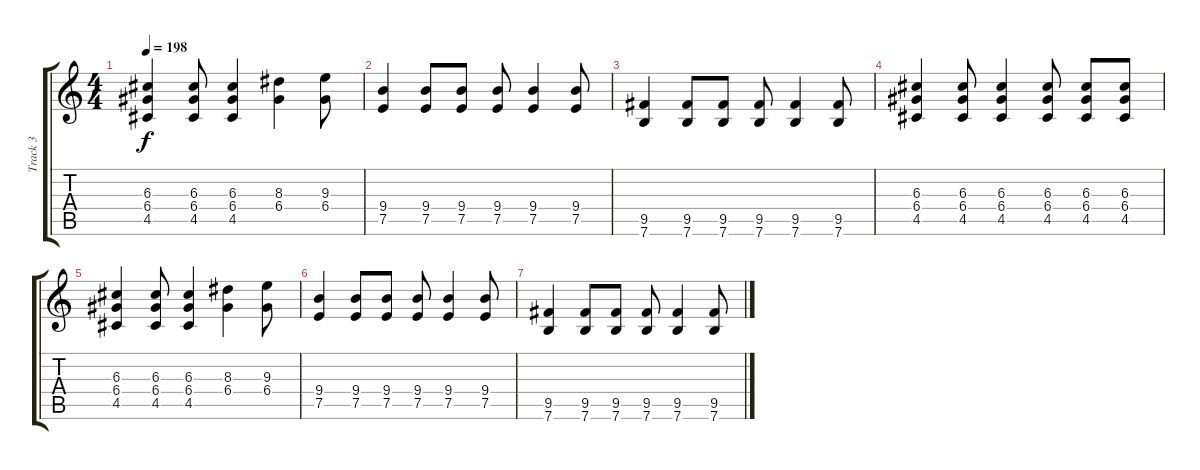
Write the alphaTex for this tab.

\track ("Track 3" "Track 3") {instrument distortionguitar}
\staff {score tabs}
\tuning (E4 B3 G3 D3 A2 E2) {hide}
\ts (4 4)
\tempo 198
\clef g2
\ks c
(6.3 6.4 4.5).4{dy f} (6.3 6.4 4.5).8 (6.3 6.4 4.5).4 (8.3 6.4).4 (9.3 6.4).8 |
(9.4 7.5).4 (9.4 7.5).8 (9.4 7.5).8 (9.4 7.5).8 (9.4 7.5).4 (9.4 7.5).8 |
(9.5 7.6).4 (9.5 7.6).8 (9.5 7.6).8 (9.5 7.6).8 (9.5 7.6).4 (9.5 7.6).8 |
(6.3 6.4 4.5).4 (6.3 6.4 4.5).8 (6.3 6.4 4.5).4 (6.3 6.4 4.5).8 (6.3 6.4 4.5).8 (6.3 6.4 4.5).8 |
(6.3 6.4 4.5).4 (6.3 6.4 4.5).8 (6.3 6.4 4.5).4 (8.3 6.4).4 (9.3 6.4).8 |
(9.4 7.5).4 (9.4 7.5).8 (9.4 7.5).8 (9.4 7.5).8 (9.4 7.5).4 (9.4 7.5).8 |
(9.5 7.6).4 (9.5 7.6).8 (9.5 7.6).8 (9.5 7.6).8 (9.5 7.6).4 (9.5 7.6).8
